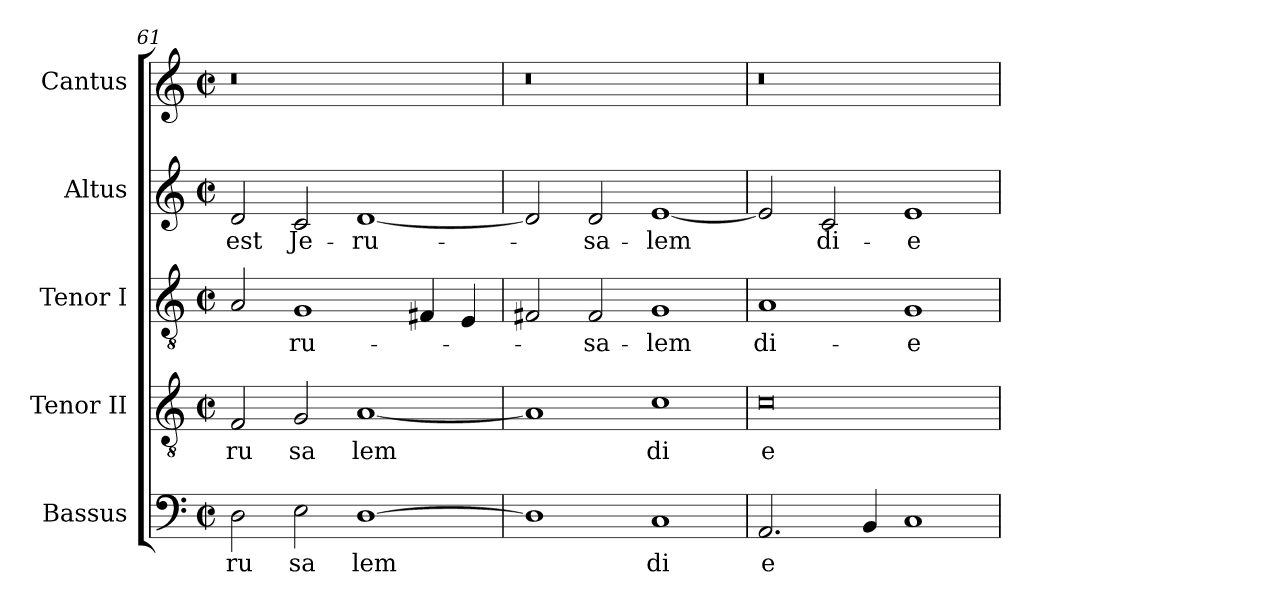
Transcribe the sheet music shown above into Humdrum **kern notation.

**kern	**text	**kern	**text	**kern	**text	**kern	**text	**kern
*part5	*part5	*part4	*part4	*part3	*part3	*part2	*part2	*part1
*staff5	*staff5	*staff4	*staff4	*staff3	*staff3	*staff2	*staff2	*staff1
*I"Bassus	*	*I"Tenor II	*	*I"Tenor I	*	*I"Altus	*	*I"Cantus
*clefF4	*	*clefGv2	*	*clefGv2	*	*clefG2	*	*clefG2
*M2/2	*	*M2/2	*	*M2/2	*	*M2/2	*	*M2/2
*met(c|)	*	*met(c|)	*	*met(c|)	*	*met(c|)	*	*met(c|)
=61	=61	=61	=61	=61	=61	=61	=61	=61
!	!LO:LY:b:cj	!	!LO:LY:b:cj	!	!	!	!LO:LY:b:cj	!
2D\	ru	2F/	ru	2A/	.	2d/	est	0r
!	!LO:LY:b:cj	!	!LO:LY:b:cj	!	!LO:LY:b:cj	!	!LO:LY:b:cj	!
2E\	sa	2G/	sa	1G	-ru-	2c/	Je-	.
!	!LO:LY:b	!	!LO:LY:b	!	!	!	!LO:LY:b:cj	!
[>1D	lem	[<1A	lem	.	.	[<1d	-ru-	.
.	.	.	.	4F#X/	.	.	.	.
.	.	.	.	4E/	.	.	.	.
=62	=62	=62	=62	=62	=62	=62	=62	=62
1D]	.	1A]	.	2F#X/	.	2d/]	.	0r
!	!	!	!	!	!LO:LY:b:cj	!	!LO:LY:b:cj	!
.	.	.	.	2F#/	-sa-	2d/	-sa-	.
!	!LO:LY:b:cj	!	!LO:LY:b:cj	!	!LO:LY:b:cj	!	!LO:LY:b	!
1C	di	1c	di	1G	-lem	[<1e	-lem	.
=63	=63	=63	=63	=63	=63	=63	=63	=63
!	!LO:LY:b:cj	!	!LO:LY:b:cj	!	!LO:LY:b:cj	!	!	!
2.AA/	e	0c	e	1A	di-	2e/]	.	0r
!	!	!	!	!	!	!	!LO:LY:b:cj	!
.	.	.	.	.	.	2c/	di-	.
4BB/	.	.	.	.	.	.	.	.
!	!	!	!	!	!LO:LY:b:cj	!	!LO:LY:b:cj	!
1C	.	.	.	1G	-e-	1e	-e-	.
=	=	=	=	=	=	=	=	=
*-	*-	*-	*-	*-	*-	*-	*-	*-
